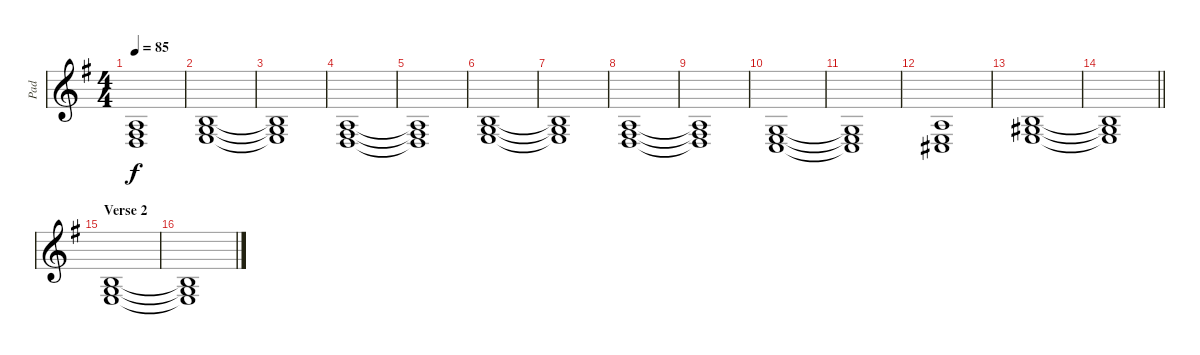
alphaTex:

\track ("Pad" "Pad") {instrument pad2warm}
\staff {score}
\tuning (E4 B3 G3 D3 A2 E2) {hide}
\ts (4 4)
\tempo 85
\clef g2
\ks g
(2.3{t} 0.4{t} 9.5{t}).1{dy f} |
(0.2 0.3 2.4).1 |
(0.2{t} 0.3{t} 2.4{t}).1 |
(2.3 0.4 9.5).1 |
(2.3{t} 0.4{t} 9.5{t}).1 |
(0.2 0.3 2.4).1 |
(0.2{t} 0.3{t} 2.4{t}).1 |
(2.3 0.4 9.5).1 |
(2.3{t} 0.4{t} 9.5{t}).1 |
(0.3 2.4 3.5).1 |
(0.3{t} 2.4{t} 3.5{t}).1 |
(2.3 2.4 4.5).1 |
(0.2 1.3 2.4).1 |
\barLineRight lightlight
(0.2{t} 1.3{t} 2.4{t}).1 |
\section ("" "Verse 2")
(0.2 0.3 2.4).1 |
(0.2{t} 0.3{t} 2.4{t}).1
